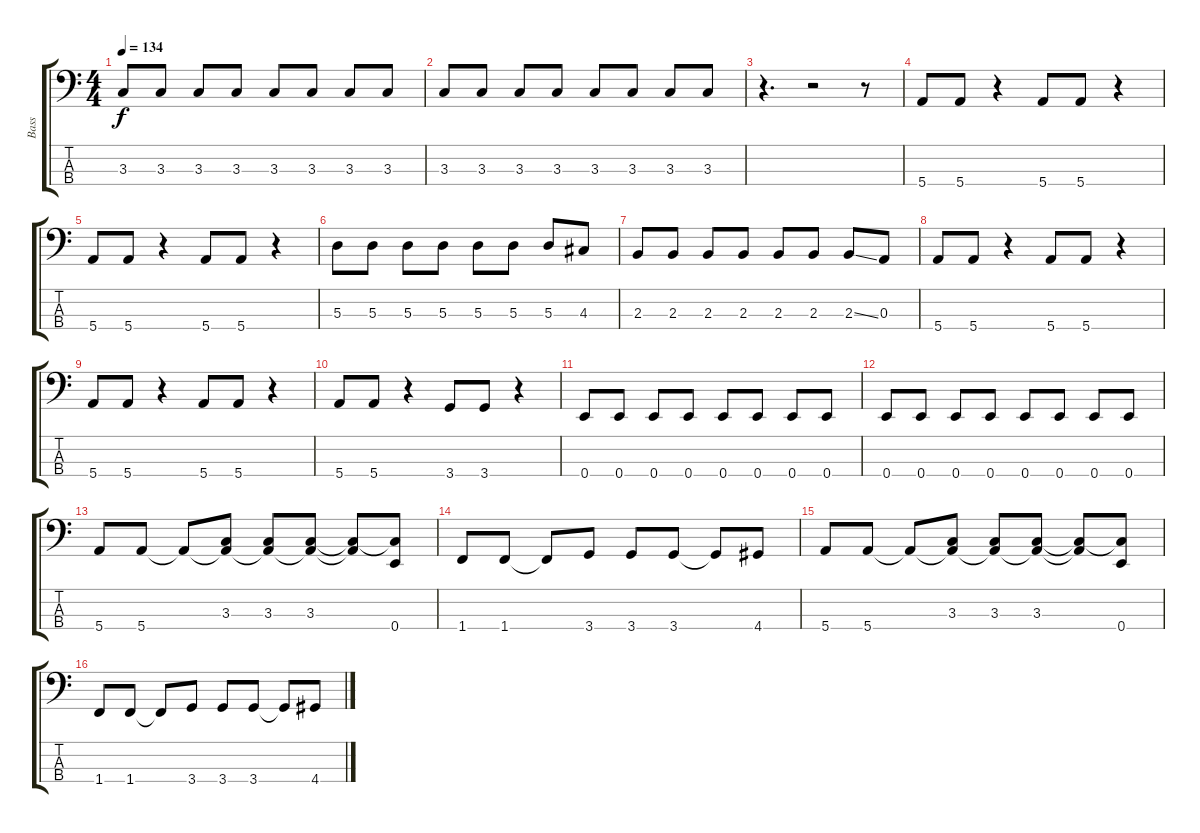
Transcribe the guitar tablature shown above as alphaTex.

\track ("Bass" "Bass") {instrument electricbasspick}
\staff {score tabs}
\tuning (G2 D2 A1 E1) {hide}
\ts (4 4)
\tempo 134
\clef f4
\ks c
3.3.8{dy f} 3.3.8 3.3.8 3.3.8 3.3.8 3.3.8 3.3.8 3.3.8 |
3.3.8 3.3.8 3.3.8 3.3.8 3.3.8 3.3.8 3.3.8 3.3.8 |
r.4{d} r.2 r.8 |
5.4.8 5.4.8 r.4 5.4.8 5.4.8 r.4 |
5.4.8 5.4.8 r.4 5.4.8 5.4.8 r.4 |
5.3.8 5.3.8 5.3.8 5.3.8 5.3.8 5.3.8 5.3.8 4.3.8 |
2.3.8 2.3.8 2.3.8 2.3.8 2.3.8 2.3.8 2.3{ss}.8 0.3.8 |
5.4.8 5.4.8 r.4 5.4.8 5.4.8 r.4 |
5.4.8 5.4.8 r.4 5.4.8 5.4.8 r.4 |
5.4.8 5.4.8 r.4 3.4.8 3.4.8 r.4 |
0.4.8 0.4.8 0.4.8 0.4.8 0.4.8 0.4.8 0.4.8 0.4.8 |
0.4.8 0.4.8 0.4.8 0.4.8 0.4.8 0.4.8 0.4.8 0.4.8 |
5.4.8 5.4.8 5.4{t}.8 (3.3 5.4{t}).8 (3.3 5.4{t}).8 (3.3 5.4{t}).8 (3.3{t} 5.4{t}).8 (3.3{t} 0.4).8 |
1.4.8 1.4.8 1.4{t}.8 3.4.8 3.4.8 3.4.8 3.4{t}.8 4.4.8 |
5.4.8 5.4.8 5.4{t}.8 (3.3 5.4{t}).8 (3.3 5.4{t}).8 (3.3 5.4{t}).8 (3.3{t} 5.4{t}).8 (3.3{t} 0.4).8 |
1.4.8 1.4.8 1.4{t}.8 3.4.8 3.4.8 3.4.8 3.4{t}.8 4.4.8
